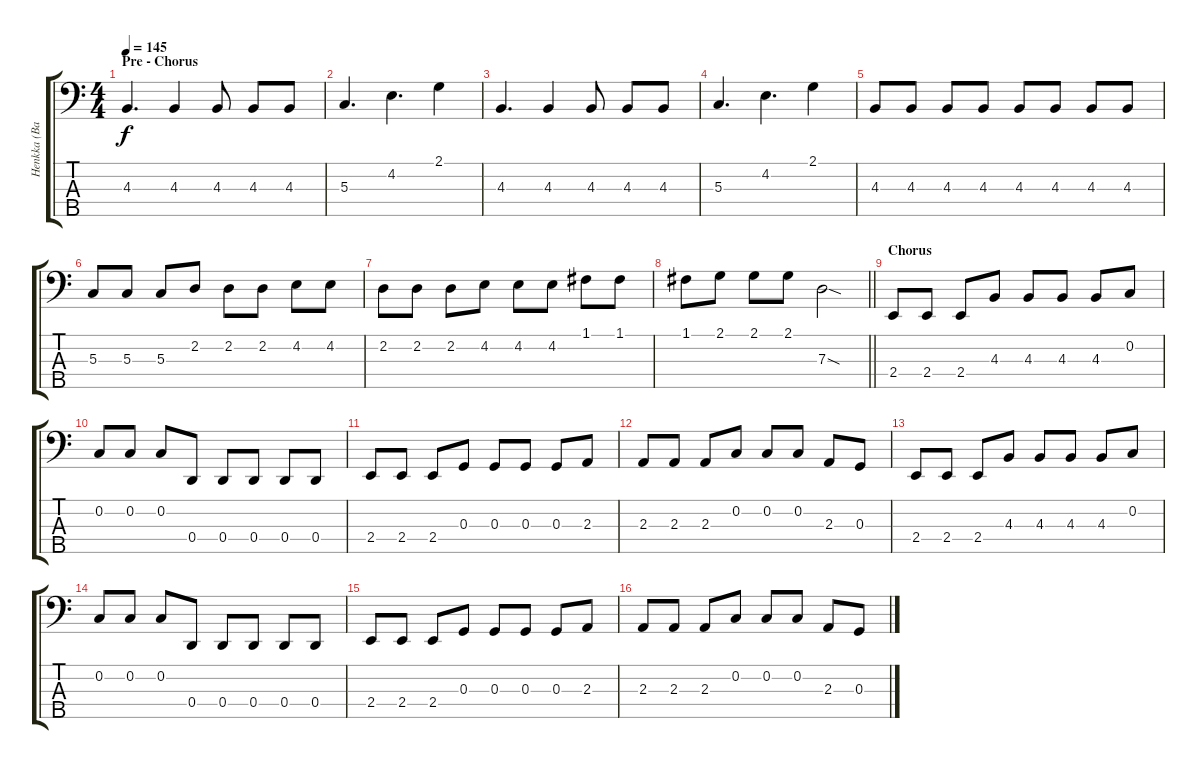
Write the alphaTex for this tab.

\track ("Henkka (Bass)" "Henkka (Ba") {instrument electricbasspick}
\staff {score tabs}
\tuning (F2 C2 G1 D1 A0) {hide}
\ts (4 4)
\section ("" "Pre - Chorus")
\tempo 145
\clef f4
\ks c
4.3.4{d dy f} 4.3.4 4.3.8 4.3.8 4.3.8 |
5.3.4{d} 4.2.4{d} 2.1.4 |
4.3.4{d} 4.3.4 4.3.8 4.3.8 4.3.8 |
5.3.4{d} 4.2.4{d} 2.1.4 |
4.3.8 4.3.8 4.3.8 4.3.8 4.3.8 4.3.8 4.3.8 4.3.8 |
5.3.8 5.3.8 5.3.8 2.2.8 2.2.8 2.2.8 4.2.8 4.2.8 |
2.2.8 2.2.8 2.2.8 4.2.8 4.2.8 4.2.8 1.1.8 1.1.8 |
\barLineRight lightlight
1.1.8 2.1.8 2.1.8 2.1.8 7.3{sod}.2 |
\section ("" "Chorus")
2.4.8 2.4.8 2.4.8 4.3.8 4.3.8 4.3.8 4.3.8 0.2.8 |
0.2.8 0.2.8 0.2.8 0.4.8 0.4.8 0.4.8 0.4.8 0.4.8 |
2.4.8 2.4.8 2.4.8 0.3.8 0.3.8 0.3.8 0.3.8 2.3.8 |
2.3.8 2.3.8 2.3.8 0.2.8 0.2.8 0.2.8 2.3.8 0.3.8 |
2.4.8 2.4.8 2.4.8 4.3.8 4.3.8 4.3.8 4.3.8 0.2.8 |
0.2.8 0.2.8 0.2.8 0.4.8 0.4.8 0.4.8 0.4.8 0.4.8 |
2.4.8 2.4.8 2.4.8 0.3.8 0.3.8 0.3.8 0.3.8 2.3.8 |
2.3.8 2.3.8 2.3.8 0.2.8 0.2.8 0.2.8 2.3.8 0.3.8
